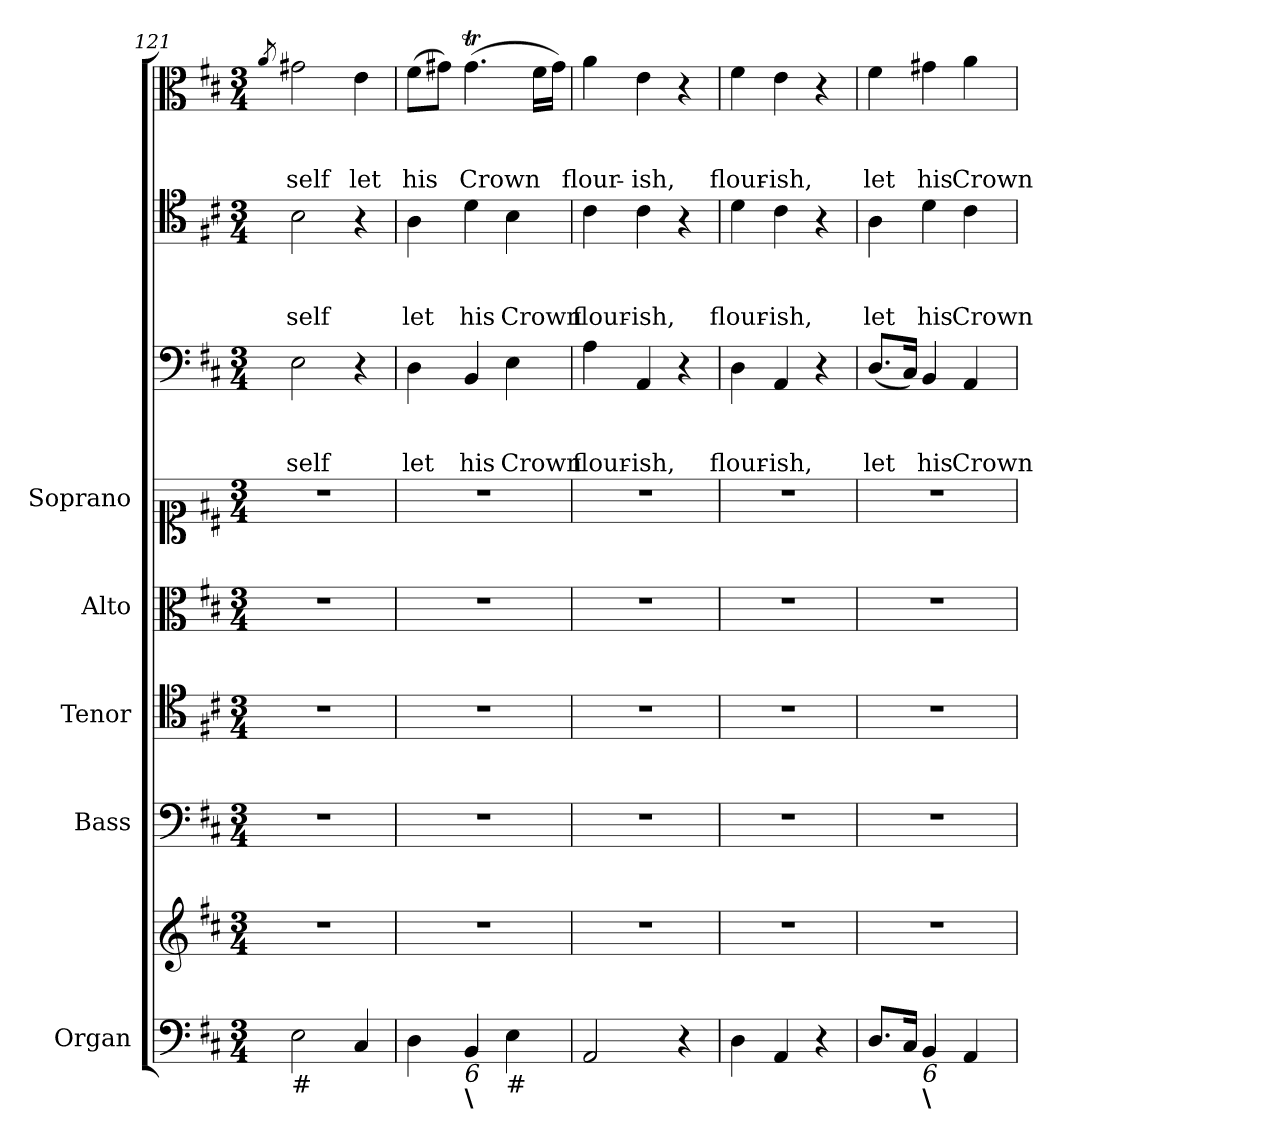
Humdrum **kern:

**kern	**kern	**kern	**kern	**kern	**kern	**kern	**text	**text	**text	**kern	**text	**text	**text	**kern	**text	**text	**text
*part8	*part8	*part7	*part6	*part5	*part4	*part3	*part3	*part3	*part3	*part2	*part2	*part2	*part2	*part1	*part1	*part1	*part1
*staff9	*staff8	*staff7	*staff6	*staff5	*staff4	*staff3	*staff3	*staff3	*staff3	*staff2	*staff2	*staff2	*staff2	*staff1	*staff1	*staff1	*staff1
*I"Organ	*	*I"Bass	*I"Tenor	*I"Alto	*I"Soprano	*	*	*	*	*	*	*	*	*	*	*	*
*I'Org.	*	*I'B	*I'T	*I'A	*I'S	*	*	*	*	*	*	*	*	*	*	*	*
*clefF4	*clefG2	*clefF4	*clefC4	*clefC3	*clefC1	*clefF4	*	*	*	*clefC4	*	*	*	*clefC3	*	*	*
*k[f#c#]	*k[f#c#]	*k[f#c#]	*k[f#c#]	*k[f#c#]	*k[f#c#]	*k[f#c#]	*	*	*	*k[f#c#]	*	*	*	*k[f#c#]	*	*	*
*D:	*D:	*D:	*D:	*D:	*D:	*D:	*	*	*	*D:	*	*	*	*D:	*	*	*
*M3/4	*M3/4	*M3/4	*M3/4	*M3/4	*M3/4	*M3/4	*	*	*	*M3/4	*	*	*	*M3/4	*	*	*
=121	=121	=121	=121	=121	=121	=121	=121	=121	=121	=121	=121	=121	=121	=121	=121	=121	=121
.	.	.	.	.	.	.	.	.	.	.	.	.	.	8qa/	.	.	.
!LO:TX:b:t=#	!	!	!	!	!	!	!	!	!	!	!	!	!	!	!	!	!
!	!	!	!	!	!	!	!	!	!LO:LY:b	!	!	!	!LO:LY:b	!	!	!	!LO:LY:b
2E\	2.r	2.r	2.r	2.r	2.r	2E\	.	.	-self	2B\	.	.	-self	2g#X\	.	.	-self
!	!	!	!	!	!	!	!	!	!	!	!	!	!	!	!	!	!LO:LY:b
4C#/	.	.	.	.	.	4r	.	.	.	4r	.	.	.	4e\	.	.	let
=122	=122	=122	=122	=122	=122	=122	=122	=122	=122	=122	=122	=122	=122	=122	=122	=122	=122
!	!	!	!	!	!	!	!	!	!LO:LY:b	!	!	!	!LO:LY:b	!	!	!	!LO:LY:b
4D\	2.r	2.r	2.r	2.r	2.r	4D\	.	.	let	4A\	.	.	let	(>8f#\L	.	.	his
.	.	.	.	.	.	.	.	.	.	.	.	.	.	8g#X\J)	.	.	.
!LO:TX:b:i:t=6	!	!	!	!	!	!	!	!	!	!	!	!	!	!	!	!	!
!LO:TX:b:B:t=\	!	!	!	!	!	!	!	!	!	!	!	!	!	!	!	!	!
!	!	!	!	!	!	!	!	!	!LO:LY:b	!	!	!	!LO:LY:b	!	!	!	!LO:LY:b
4BB/	.	.	.	.	.	4BB/	.	.	his	4d\	.	.	his	(>4.g#t\	.	.	Crown
!LO:TX:b:t=#	!	!	!	!	!	!	!	!	!	!	!	!	!	!	!	!	!
!	!	!	!	!	!	!	!	!	!LO:LY:b	!	!	!	!LO:LY:b	!	!	!	!
4E\	.	.	.	.	.	4E\	.	.	Crown	4B\	.	.	Crown	.	.	.	.
.	.	.	.	.	.	.	.	.	.	.	.	.	.	16f#\LL	.	.	.
.	.	.	.	.	.	.	.	.	.	.	.	.	.	16g#\JJ)	.	.	.
=123	=123	=123	=123	=123	=123	=123	=123	=123	=123	=123	=123	=123	=123	=123	=123	=123	=123
!	!	!	!	!	!	!	!	!	!LO:LY:b	!	!	!	!LO:LY:b	!	!	!	!LO:LY:b
2AA/	2.r	2.r	2.r	2.r	2.r	4A\	.	.	flour-	4c#\	.	.	flour-	4a\	.	.	flour-
!	!	!	!	!	!	!	!	!	!LO:LY:b	!	!	!	!LO:LY:b	!	!	!	!LO:LY:b
.	.	.	.	.	.	4AA/	.	.	-ish,	4c#\	.	.	-ish,	4e\	.	.	-ish,
4r	.	.	.	.	.	4r	.	.	.	4r	.	.	.	4r	.	.	.
=124	=124	=124	=124	=124	=124	=124	=124	=124	=124	=124	=124	=124	=124	=124	=124	=124	=124
!	!	!	!	!	!	!	!	!	!LO:LY:b	!	!	!	!LO:LY:b	!	!	!	!LO:LY:b
4D\	2.r	2.r	2.r	2.r	2.r	4D\	.	.	flour-	4d\	.	.	flour-	4f#\	.	.	flour-
!	!	!	!	!	!	!	!	!	!LO:LY:b	!	!	!	!LO:LY:b	!	!	!	!LO:LY:b
4AA/	.	.	.	.	.	4AA/	.	.	-ish,	4c#\	.	.	-ish,	4e\	.	.	-ish,
4r	.	.	.	.	.	4r	.	.	.	4r	.	.	.	4r	.	.	.
=125	=125	=125	=125	=125	=125	=125	=125	=125	=125	=125	=125	=125	=125	=125	=125	=125	=125
!	!	!	!	!	!	!	!	!	!LO:LY:b	!	!	!	!LO:LY:b	!	!	!	!LO:LY:b
8.D/L	2.r	2.r	2.r	2.r	2.r	(<8.D/L	.	.	let	4A\	.	.	let	4f#\	.	.	let
16C#/Jk	.	.	.	.	.	16C#/Jk)	.	.	.	.	.	.	.	.	.	.	.
!LO:TX:b:i:t=6	!	!	!	!	!	!	!	!	!	!	!	!	!	!	!	!	!
!LO:TX:b:B:t=\	!	!	!	!	!	!	!	!	!	!	!	!	!	!	!	!	!
!	!	!	!	!	!	!	!	!	!LO:LY:b	!	!	!	!LO:LY:b	!	!	!	!LO:LY:b
4BB/	.	.	.	.	.	4BB/	.	.	his	4d\	.	.	his	4g#X\	.	.	his
!	!	!	!	!	!	!	!	!	!LO:LY:b	!	!	!	!LO:LY:b	!	!	!	!LO:LY:b
4AA/	.	.	.	.	.	4AA/	.	.	Crown	4c#\	.	.	Crown	4a\	.	.	Crown
=	=	=	=	=	=	=	=	=	=	=	=	=	=	=	=	=	=
*-	*-	*-	*-	*-	*-	*-	*-	*-	*-	*-	*-	*-	*-	*-	*-	*-	*-
